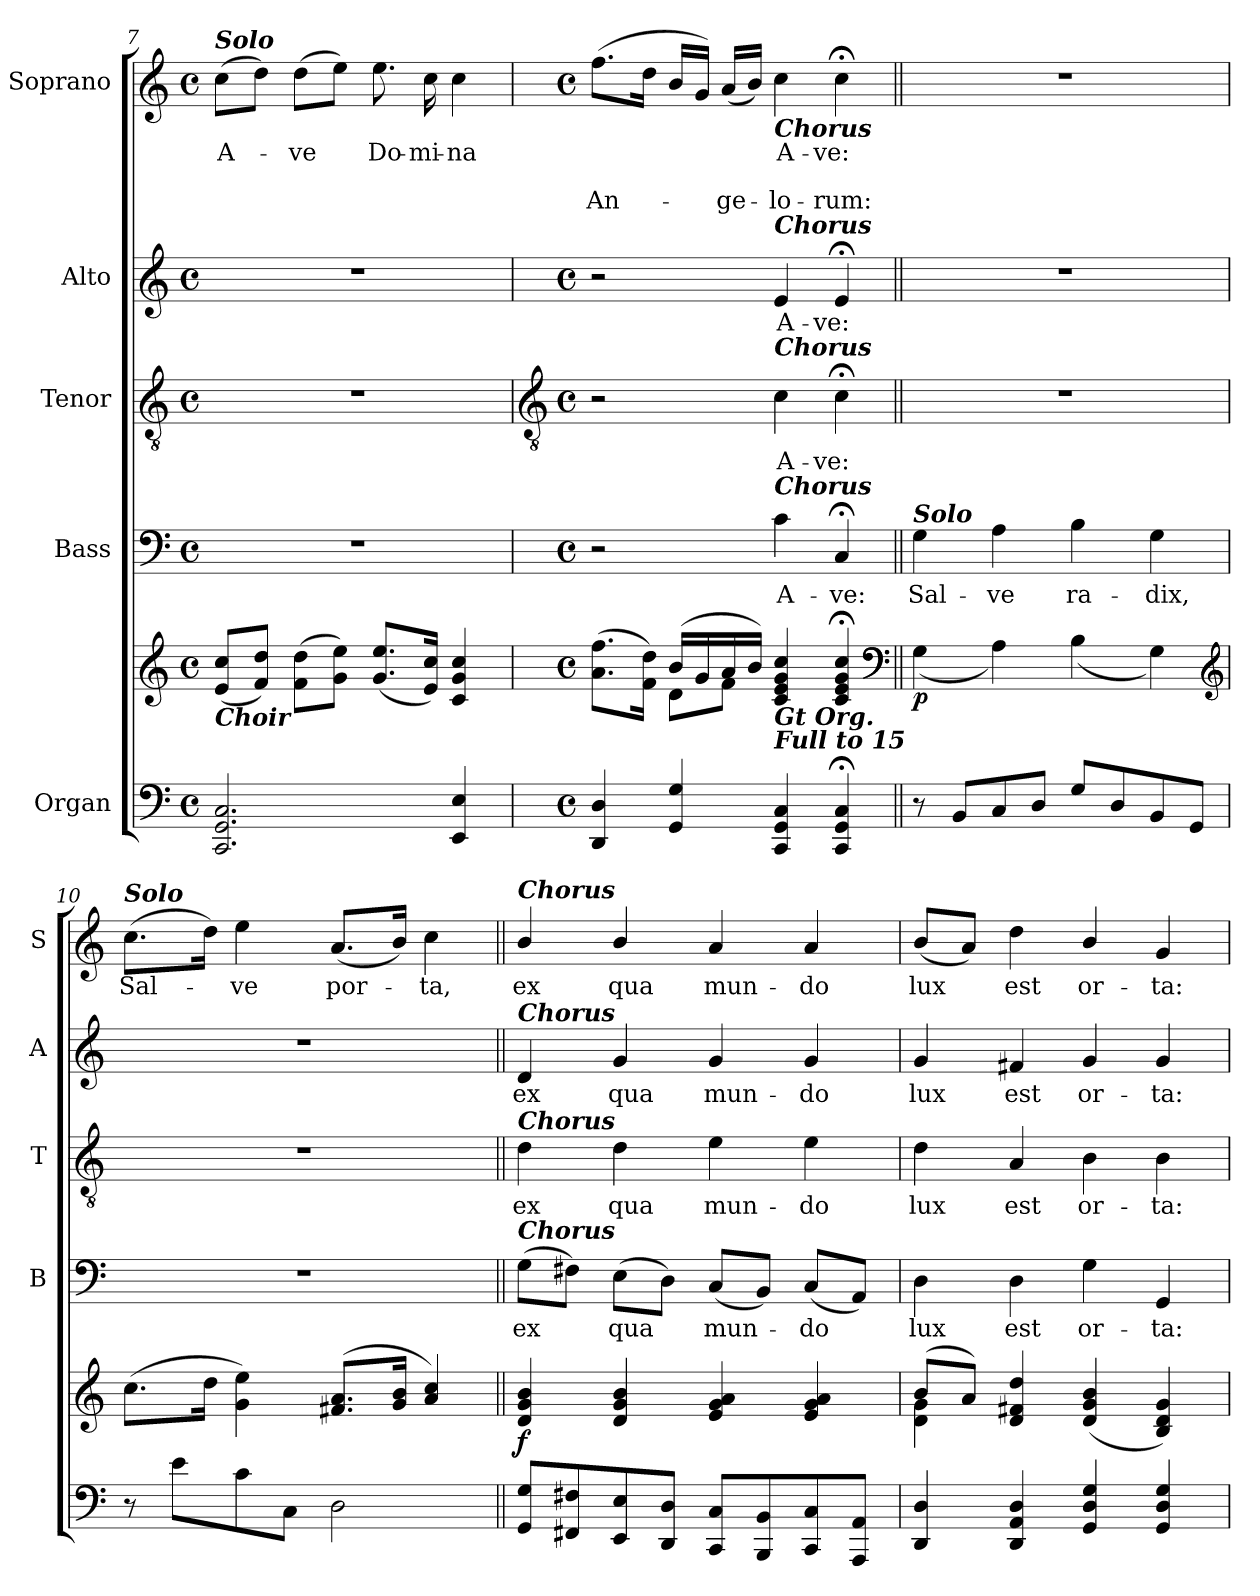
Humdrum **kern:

**kern	**kern	**dynam	**kern	**text	**kern	**text	**kern	**text	**kern	**text	**text	**text
*part5	*part5	*part5	*part4	*part4	*part3	*part3	*part2	*part2	*part1	*part1	*part1	*part1
*staff6	*staff5	*staff5/6	*staff4	*staff4	*staff3	*staff3	*staff2	*staff2	*staff1	*staff1	*staff1	*staff1
*I"Organ	*	*	*I"Bass	*	*I"Tenor	*	*I"Alto	*	*I"Soprano	*	*	*
*	*	*	*I'B	*	*I'T	*	*I'A	*	*I'S	*	*	*
*clefF4	*clefG2	*	*clefF4	*	*clefGv2	*	*clefG2	*	*clefG2	*	*	*
*k[]	*k[]	*	*k[]	*	*k[]	*	*k[]	*	*k[]	*	*	*
*C:	*C:	*	*C:	*	*C:	*	*C:	*	*C:	*	*	*
*M4/4	*M4/4	*	*M4/4	*	*M4/4	*	*M4/4	*	*M4/4	*	*	*
*met(c)	*met(c)	*	*met(c)	*	*met(c)	*	*met(c)	*	*met(c)	*	*	*
=7	=7	=7	=7	=7	=7	=7	=7	=7	=7	=7	=7	=7
!	!	!	!	!	!	!	!	!	!LO:TX:a:Bi:t=Solo	!	!	!
!	!LO:TX:b:Bi:t=Choir	!	!	!	!	!	!	!	!	!	!	!
!	!	!	!	!	!	!	!	!	!	!LO:LY:b	!	!
2.CC 2.GG 2.C	(<8e 8ccL	.	1r	.	1r	.	1r	.	(>8ccL	A-	.	.
.	8f 8ddJ)	.	.	.	.	.	.	.	8ddJ)	.	.	.
!	!	!	!	!	!	!	!	!	!	!LO:LY:b	!	!
.	(>8f 8ddL	.	.	.	.	.	.	.	(>8ddL	ve	.	.
.	8g 8eeJ)	.	.	.	.	.	.	.	8eeJ)	.	.	.
!	!	!	!	!	!	!	!	!	!	!LO:LY:b	!	!
.	(<8.g 8.eeL	.	.	.	.	.	.	.	8.ee	Do-	.	.
!	!	!	!	!	!	!	!	!	!	!LO:LY:b	!	!
.	16e 16ccJ)	.	.	.	.	.	.	.	16cc	-mi-	.	.
!	!	!	!	!	!	!	!	!	!	!LO:LY:b	!	!
4EE 4E	4c 4g 4cc	.	.	.	.	.	.	.	4cc	-na	.	.
!!LO:LB:g=z
=8	=8	=8	=8	=8	=8	=8	=8	=8	=8	=8	=8	=8
*	*	*	*	*	*clefGv2	*	*	*	*	*	*	*
*M4/4	*M4/4	*	*M4/4	*	*M4/4	*	*M4/4	*	*M4/4	*	*	*
*met(c)	*met(c)	*	*met(c)	*	*met(c)	*	*met(c)	*	*met(c)	*	*	*
*	*^	*	*	*	*	*	*	*	*	*	*	*
!	!	!	!	!	!	!	!	!	!	!	!	!	!LO:LY:b
4DD 4D	(>8.a\ 8.ff\L	4ryy	.	2r	.	2r	.	2r	.	(>8.ffL	.	.	An-
.	16f\ 16dd\J)	.	.	.	.	.	.	.	.	16ddJ	.	.	.
4GG 4G	(>16b/LL	8d\L	.	.	.	.	.	.	.	16bLL	.	.	.
.	16g/	.	.	.	.	.	.	.	.	16gJJ)	.	.	.
!	!	!	!	!	!	!	!	!	!	!	!	!	!LO:LY:b
.	16a/	8f\J	.	.	.	.	.	.	.	(<16aLL	.	.	ge-
.	16b/JJ)	.	.	.	.	.	.	.	.	16bJJ)	.	.	.
!	!	!	!	!	!	!	!	!	!	!LO:TX:b:Bi:t=Chorus	!	!	!
!	!	!	!	!	!	!	!	!LO:TX:a:Bi:t=Chorus	!	!	!	!	!
!	!	!	!	!	!	!LO:TX:a:Bi:t=Chorus	!	!	!	!	!	!	!
!	!	!	!	!LO:TX:a:Bi:t=Chorus	!	!	!	!	!	!	!	!	!
!	!LO:TX:b:Bi:t=Gt Org.\nFull to 15	!	!	!	!	!	!	!	!	!	!	!	!
!	!	!	!	!	!LO:LY:b	!	!LO:LY:b	!	!LO:LY:b	!	!LO:LY:b	!	!LO:LY:b
4CC 4GG 4C	4c/ 4e/ 4g/ 4cc/	2ryy	.	4c	A-	4c	A-	4e	A-	4cc	A-	.	-lo-
!	!	!	!	!	!LO:LY:b	!	!LO:LY:b	!	!LO:LY:b	!	!LO:LY:b	!	!LO:LY:b
4CC; 4GG; 4C;	4c/;< 4e/;< 4g/;< 4cc/;<	.	.	4C;<	-ve:	4c;<	-ve:	4e;<	-ve:	4cc;<	-ve:	.	rum:
*	*clefF4	*	*	*	*	*	*	*	*	*	*	*	*
=9||	=9||	=9||	=9||	=9||	=9||	=9||	=9||	=9||	=9||	=9||	=9||	=9||	=9||
!	!	!	!	!LO:TX:a:Bi:t=Solo	!	!	!	!	!	!	!	!	!
!	!	!	!LO:DY:b	!	!LO:LY:b	!	!	!	!	!	!	!	!
8r	1ryy	(<4G\	p	4G	Sal-	1r	.	1r	.	1r	.	.	.
8BBL	.	.	.	.	.	.	.	.	.	.	.	.	.
!	!	!	!	!	!LO:LY:b	!	!	!	!	!	!	!	!
8C	.	4A\)	.	4A	-ve	.	.	.	.	.	.	.	.
8DJ	.	.	.	.	.	.	.	.	.	.	.	.	.
!	!	!	!	!	!LO:LY:b	!	!	!	!	!	!	!	!
8GL	.	(<4B\	.	4B	ra-	.	.	.	.	.	.	.	.
8D	.	.	.	.	.	.	.	.	.	.	.	.	.
!	!	!	!	!	!LO:LY:b	!	!	!	!	!	!	!	!
8BB	.	4G\)	.	4G	-dix,	.	.	.	.	.	.	.	.
8GGJ	.	.	.	.	.	.	.	.	.	.	.	.	.
*	*clefG2	*	*	*	*	*	*	*	*	*	*	*	*
=10	=10	=10	=10	=10	=10	=10	=10	=10	=10	=10	=10	=10	=10
!	!	!	!	!	!	!	!	!	!	!LO:TX:a:Bi:t=Solo	!	!	!
!	!	!	!	!	!	!	!	!	!	!	!LO:LY:b	!	!
8r	(>8.cc\L	1ryy	.	1r	.	1r	.	1r	.	(>8.ccL	Sal-	.	.
8eL	.	.	.	.	.	.	.	.	.	.	.	.	.
.	16dd\J	.	.	.	.	.	.	.	.	16ddJ)	.	.	.
!	!	!	!	!	!	!	!	!	!	!	!LO:LY:b	!	!
8c	4g\ 4ee\)	.	.	.	.	.	.	.	.	4ee	ve	.	.
8CJ	.	.	.	.	.	.	.	.	.	.	.	.	.
!	!	!	!	!	!	!	!	!	!	!	!LO:LY:b	!	!
2D	(>8.f#X/ 8.a/L	.	.	.	.	.	.	.	.	(<8.aL	por-	.	.
.	16g/ 16b/J	.	.	.	.	.	.	.	.	16bJ)	.	.	.
!	!	!	!	!	!	!	!	!	!	!	!LO:LY:b	!	!
.	4a/ 4cc/)	.	.	.	.	.	.	.	.	4cc	ta,	.	.
=11||	=11||	=11||	=11||	=11||	=11||	=11||	=11||	=11||	=11||	=11||	=11||	=11||	=11||
!	!	!	!	!	!	!	!	!	!	!LO:TX:a:Bi:t=Chorus	!	!	!
!	!	!	!	!	!	!	!	!LO:TX:a:Bi:t=Chorus	!	!	!	!	!
!	!	!	!	!	!	!LO:TX:a:Bi:t=Chorus	!	!	!	!	!	!	!
!	!	!	!	!LO:TX:a:Bi:t=Chorus	!	!	!	!	!	!	!	!	!
!	!	!	!LO:DY:b	!	!LO:LY:b	!	!LO:LY:b	!	!LO:LY:b	!	!LO:LY:b	!	!
8GG 8GL	4d/ 4g/ 4b/	1ryy	f	(>8GL	ex	4d	ex	4d	ex	4b/	ex	.	.
8FF#X 8F#X	.	.	.	8F#XJ)	.	.	.	.	.	.	.	.	.
!	!	!	!	!	!LO:LY:b	!	!LO:LY:b	!	!LO:LY:b	!	!LO:LY:b	!	!
8EE 8E	4d/ 4g/ 4b/	.	.	(>8EL	qua	4d	qua	4g	qua	4b/	qua	.	.
8DD 8DJ	.	.	.	8DJ)	.	.	.	.	.	.	.	.	.
!	!	!	!	!	!LO:LY:b	!	!LO:LY:b	!	!LO:LY:b	!	!LO:LY:b	!	!
8CC 8CL	4e/ 4g/ 4a/	.	.	(<8CL	mun-	4e	mun-	4g	mun-	4a	mun-	.	.
8BBB 8BB	.	.	.	8BBJ)	.	.	.	.	.	.	.	.	.
!	!	!	!	!	!LO:LY:b	!	!LO:LY:b	!	!LO:LY:b	!	!LO:LY:b	!	!
8CC 8C	4e/ 4g/ 4a/	.	.	(<8CL	do	4e	-do	4g	-do	4a	-do	.	.
8AAA 8AAJ	.	.	.	8AAJ)	.	.	.	.	.	.	.	.	.
=12	=12	=12	=12	=12	=12	=12	=12	=12	=12	=12	=12	=12	=12
!	!	!	!	!	!LO:LY:b	!	!LO:LY:b	!	!LO:LY:b	!	!LO:LY:b	!	!
4DD 4D	(>8b/L	4d\ 4g\	.	4D	lux	4d	lux	4g	lux	(<8bL	lux	.	.
.	8a/J)	.	.	.	.	.	.	.	.	8aJ)	.	.	.
!	!	!	!	!	!LO:LY:b	!	!LO:LY:b	!	!LO:LY:b	!	!LO:LY:b	!	!
4DD 4AA 4D	4d/ 4f#X/ 4dd/	4ryy	.	4D	est	4A	est	4f#X	est	4dd	est	.	.
!	!	!	!	!	!LO:LY:b	!	!LO:LY:b	!	!LO:LY:b	!	!LO:LY:b	!	!
4GG 4D 4G	(>4d/ 4g/ 4b/	2ryy	.	4G	or-	4B	or-	4g	or-	4b/	or-	.	.
!	!	!	!	!	!LO:LY:b	!	!LO:LY:b	!	!LO:LY:b	!	!LO:LY:b	!	!
4GG 4D 4G	4B/ 4d/ 4g/)	.	.	4GG	-ta:	4B	-ta:	4g	-ta:	4g	-ta:	.	.
*	*v	*v	*	*	*	*	*	*	*	*	*	*	*
=	=	=	=	=	=	=	=	=	=	=	=	=
*-	*-	*-	*-	*-	*-	*-	*-	*-	*-	*-	*-	*-
